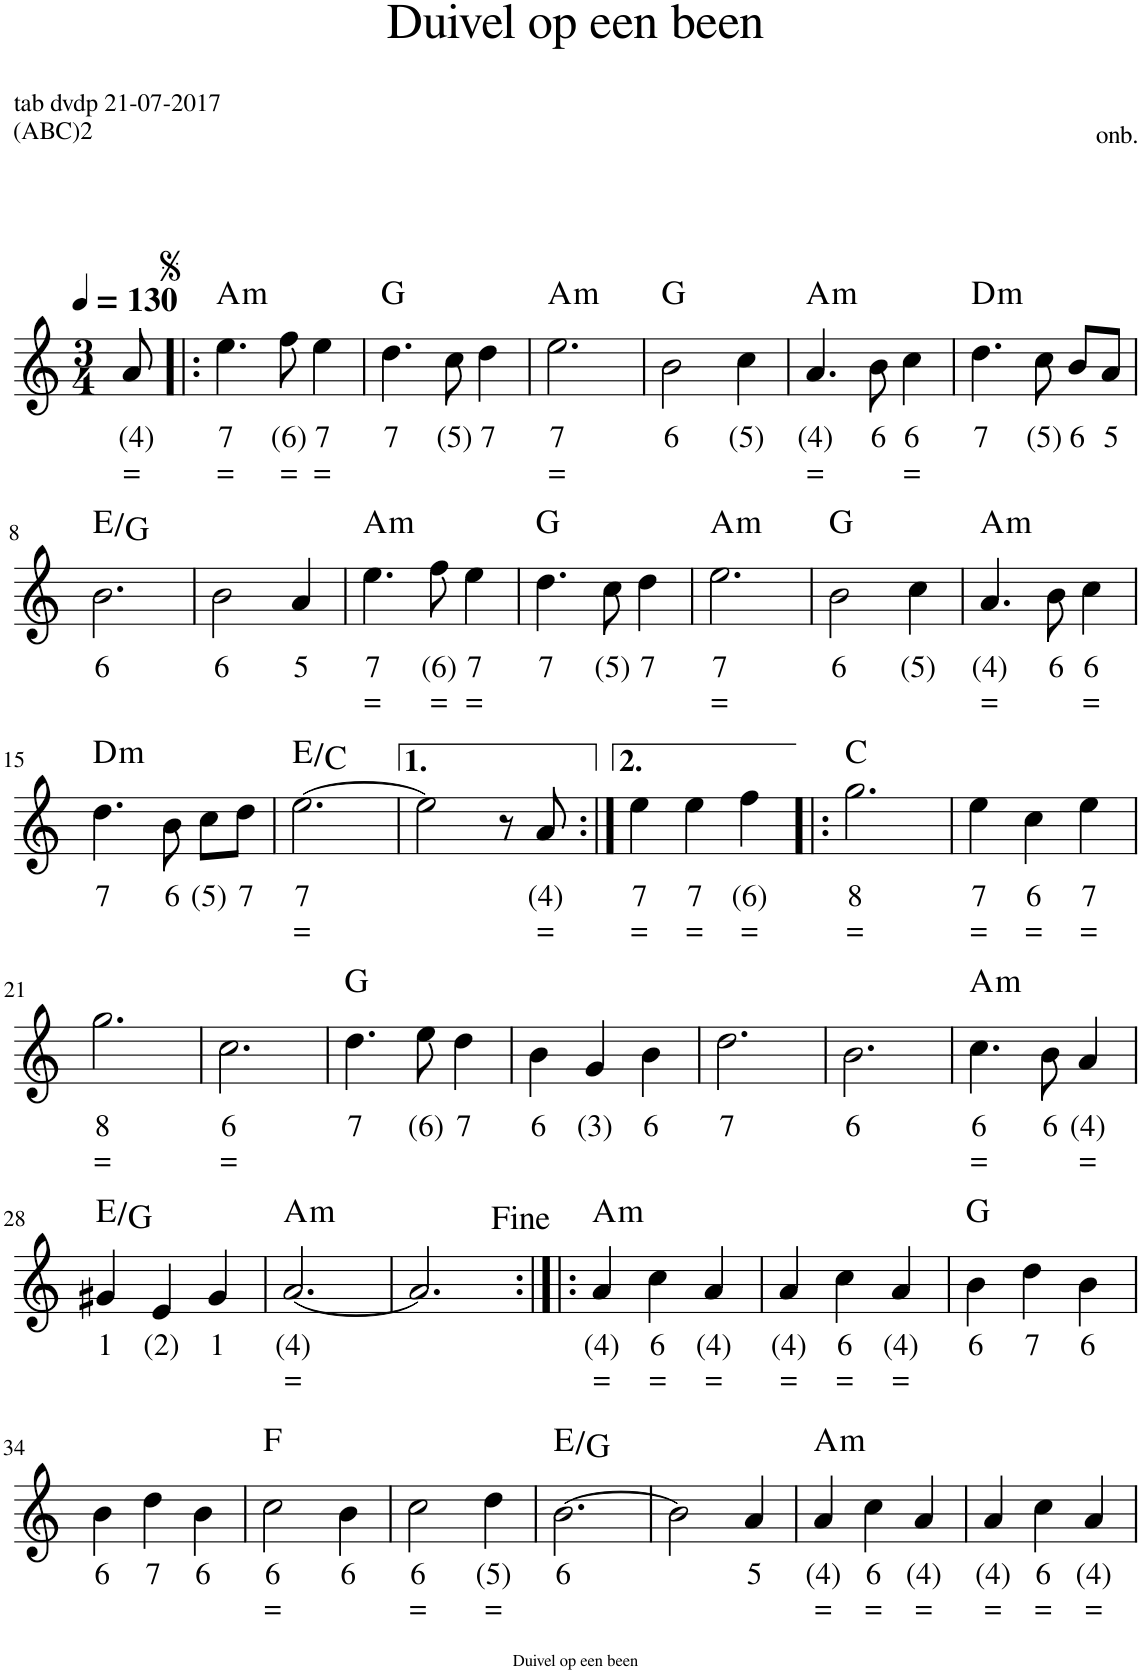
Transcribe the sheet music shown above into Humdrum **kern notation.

**kern	**text	**text	**harte
*part1	*part1	*part1	*part1
*staff1	*staff1	*staff1	*
*I"Stem	*	*	*
*I'Stm.	*	*	*
*clefG2	*	*	*
*k[]	*	*	*
*M3/4	*	*	*
*MM130	*	*	*
=1	=1	=1	=1
!	!LO:LY:b	!LO:LY:b	!
8a/	(4)	=	.
=2!|:	=2!|:	=2!|:	=2!|:
!	!LO:LY:b	!LO:LY:b	!LO:H:kt=m
4.ee\	7	=	A:min
!	!LO:LY:b	!LO:LY:b	!
8ff\	(6)	=	.
!	!LO:LY:b	!LO:LY:b	!
4ee\	7	=	.
=3	=3	=3	=3
!	!LO:LY:b	!	!
4.dd\	7	.	G:maj
!	!LO:LY:b	!	!
8cc\	(5)	.	.
!	!LO:LY:b	!	!
4dd\	7	.	.
=4	=4	=4	=4
!	!LO:LY:b	!LO:LY:b	!LO:H:kt=m
2.ee\	7	=	A:min
=5	=5	=5	=5
!	!LO:LY:b	!	!
2b\	6	.	G:maj
!	!LO:LY:b	!	!
4cc\	(5)	.	.
=6	=6	=6	=6
!	!LO:LY:b	!LO:LY:b	!LO:H:kt=m
4.a/	(4)	=	A:min
!	!LO:LY:b	!	!
8b\	6	.	.
!	!LO:LY:b	!LO:LY:b	!
4cc\	6	=	.
=7	=7	=7	=7
!	!LO:LY:b	!	!LO:H:kt=m
4.dd\	7	.	D:min
!	!LO:LY:b	!	!
8cc\	(5)	.	.
!	!LO:LY:b	!	!
8b/L	6	.	.
!	!LO:LY:b	!	!
8a/J	5	.	.
!!LO:LB:g=z
=8	=8	=8	=8
!	!LO:LY:b	!	!
2.b\	6	.	E:maj/b3
=9	=9	=9	=9
!	!LO:LY:b	!	!
2b\	6	.	.
!	!LO:LY:b	!	!
4a/	5	.	.
=10	=10	=10	=10
!	!LO:LY:b	!LO:LY:b	!LO:H:kt=m
4.ee\	7	=	A:min
!	!LO:LY:b	!LO:LY:b	!
8ff\	(6)	=	.
!	!LO:LY:b	!LO:LY:b	!
4ee\	7	=	.
=11	=11	=11	=11
!	!LO:LY:b	!	!
4.dd\	7	.	G:maj
!	!LO:LY:b	!	!
8cc\	(5)	.	.
!	!LO:LY:b	!	!
4dd\	7	.	.
=12	=12	=12	=12
!	!LO:LY:b	!LO:LY:b	!LO:H:kt=m
2.ee\	7	=	A:min
=13	=13	=13	=13
!	!LO:LY:b	!	!
2b\	6	.	G:maj
!	!LO:LY:b	!	!
4cc\	(5)	.	.
=14	=14	=14	=14
!	!LO:LY:b	!LO:LY:b	!LO:H:kt=m
4.a/	(4)	=	A:min
!	!LO:LY:b	!	!
8b\	6	.	.
!	!LO:LY:b	!LO:LY:b	!
4cc\	6	=	.
!!LO:LB:g=z
=15	=15	=15	=15
!	!LO:LY:b	!	!LO:H:kt=m
4.dd\	7	.	D:min
!	!LO:LY:b	!	!
8b\	6	.	.
!	!LO:LY:b	!	!
8cc\L	(5)	.	.
!	!LO:LY:b	!	!
8dd\J	7	.	.
=16	=16	=16	=16
!	!LO:LY:b	!LO:LY:b	!
[2.ee\	7	=	E:maj/b6
=17	=17	=17	=17
2ee\]	.	.	.
8r	.	.	.
!	!LO:LY:b	!LO:LY:b	!
8a/	(4)	=	.
=18:|!	=18:|!	=18:|!	=18:|!
!	!LO:LY:b	!LO:LY:b	!
4ee\	7	=	.
!	!LO:LY:b	!LO:LY:b	!
4ee\	7	=	.
!	!LO:LY:b	!LO:LY:b	!
4ff\	(6)	=	.
=19!|:	=19!|:	=19!|:	=19!|:
!	!LO:LY:b	!LO:LY:b	!
2.gg\	8	=	C:maj
=20	=20	=20	=20
!	!LO:LY:b	!LO:LY:b	!
4ee\	7	=	.
!	!LO:LY:b	!LO:LY:b	!
4cc\	6	=	.
!	!LO:LY:b	!LO:LY:b	!
4ee\	7	=	.
!!LO:LB:g=z
=21	=21	=21	=21
!	!LO:LY:b	!LO:LY:b	!
2.gg\	8	=	.
=22	=22	=22	=22
!	!LO:LY:b	!LO:LY:b	!
2.cc\	6	=	.
=23	=23	=23	=23
!	!LO:LY:b	!	!
4.dd\	7	.	G:maj
!	!LO:LY:b	!	!
8ee\	(6)	.	.
!	!LO:LY:b	!	!
4dd\	7	.	.
=24	=24	=24	=24
!	!LO:LY:b	!	!
4b\	6	.	.
!	!LO:LY:b	!	!
4g/	(3)	.	.
!	!LO:LY:b	!	!
4b\	6	.	.
=25	=25	=25	=25
!	!LO:LY:b	!	!
2.dd\	7	.	.
=26	=26	=26	=26
!	!LO:LY:b	!	!
2.b\	6	.	.
=27	=27	=27	=27
!	!LO:LY:b	!LO:LY:b	!LO:H:kt=m
4.cc\	6	=	A:min
!	!LO:LY:b	!	!
8b\	6	.	.
!	!LO:LY:b	!LO:LY:b	!
4a/	(4)	=	.
!!LO:LB:g=z
=28	=28	=28	=28
!	!LO:LY:b	!	!
4g#X/	1	.	E:maj/b3
!	!LO:LY:b	!	!
4e/	(2)	.	.
!	!LO:LY:b	!	!
4g#/	1	.	.
=29	=29	=29	=29
!	!LO:LY:b	!LO:LY:b	!LO:H:kt=m
[2.a/	(4)	=	A:min
=30	=30	=30	=30
2.a/]	.	.	.
=31:|!|:	=31:|!|:	=31:|!|:	=31:|!|:
!	!LO:LY:b	!LO:LY:b	!LO:H:kt=m
4a/	(4)	=	A:min
!	!LO:LY:b	!LO:LY:b	!
4cc\	6	=	.
!	!LO:LY:b	!LO:LY:b	!
4a/	(4)	=	.
=32	=32	=32	=32
!	!LO:LY:b	!LO:LY:b	!
4a/	(4)	=	.
!	!LO:LY:b	!LO:LY:b	!
4cc\	6	=	.
!	!LO:LY:b	!LO:LY:b	!
4a/	(4)	=	.
=33	=33	=33	=33
!	!LO:LY:b	!	!
4b\	6	.	G:maj
!	!LO:LY:b	!	!
4dd\	7	.	.
!	!LO:LY:b	!	!
4b\	6	.	.
!!LO:LB:g=z
=34	=34	=34	=34
!	!LO:LY:b	!	!
4b\	6	.	.
!	!LO:LY:b	!	!
4dd\	7	.	.
!	!LO:LY:b	!	!
4b\	6	.	.
=35	=35	=35	=35
!	!LO:LY:b	!LO:LY:b	!
2cc\	6	=	F:maj
!	!LO:LY:b	!	!
4b\	6	.	.
=36	=36	=36	=36
!	!LO:LY:b	!LO:LY:b	!
2cc\	6	=	.
!	!LO:LY:b	!LO:LY:b	!
4dd\	(5)	=	.
=37	=37	=37	=37
!	!LO:LY:b	!	!
[2.b\	6	.	E:maj/b3
=38	=38	=38	=38
2b\]	.	.	.
!	!LO:LY:b	!	!
4a/	5	.	.
=39	=39	=39	=39
!	!LO:LY:b	!LO:LY:b	!LO:H:kt=m
4a/	(4)	=	A:min
!	!LO:LY:b	!LO:LY:b	!
4cc\	6	=	.
!	!LO:LY:b	!LO:LY:b	!
4a/	(4)	=	.
=40	=40	=40	=40
!	!LO:LY:b	!LO:LY:b	!
4a/	(4)	=	.
!	!LO:LY:b	!LO:LY:b	!
4cc\	6	=	.
!	!LO:LY:b	!LO:LY:b	!
4a/	(4)	=	.
=	=	=	=
*-	*-	*-	*-
